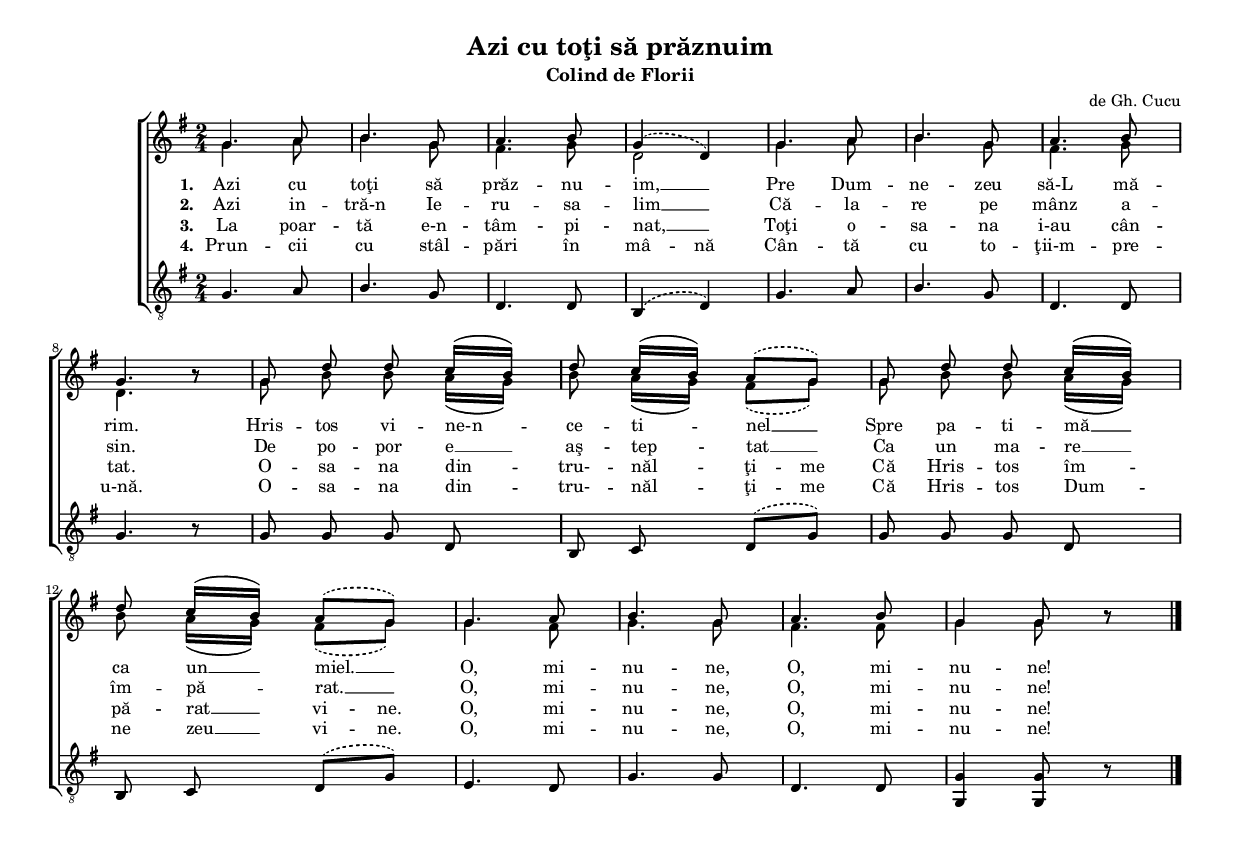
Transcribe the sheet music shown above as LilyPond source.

\version "2.10.10"
\include "defines.ly"
\include "preamble.ly"

\header {
  title = "Azi cu toţi să prăznuim"
  subtitle = "Colind de Florii"
  composer = "de Gh. Cucu"
}

global = {
  \globalPreamble
  \key g \major
  \time 2/4
}

allWords = <<
  \new Lyrics \lyricsto "sopranos" {
    \set stanza = "1. "
    Azi cu toţi să prăz -- nu -- im, __
    Pre Dum -- ne -- zeu să-L mă -- rim.
    Hris -- tos vi -- ne-n -- ce -- ti -- nel __
    Spre pa -- ti -- mă __ ca un __ miel. __
    O, mi -- nu -- ne, O, mi -- nu -- ne!
  }
  \new Lyrics \lyricsto "sopranos" {
    \set stanza = "2. "
    Azi in -- tră-n Ie -- ru -- sa -- lim __
    Că -- la -- re pe mânz a -- sin.
    De po -- por e __ aş -- tep -- tat __
    Ca un ma -- re __ îm -- pă -- rat. __
    O, mi -- nu -- ne, O, mi -- nu -- ne!
  }
  \new Lyrics \lyricsto "sopranos" {
    \set stanza = "3. "
    La poar -- tă e-n -- tâm -- pi -- nat, __
    Toţi o -- sa -- na i-au cân -- tat.
    O -- sa -- na din -- tru- -- năl --
    \set ignoreMelismata = ##t
    ţi -- me
    \unset ignoreMelismata
    Că Hris -- tos îm -- pă -- rat __
    \set ignoreMelismata = ##t
    vi -- ne.
    \unset ignoreMelismata
    O, mi -- nu -- ne, O, mi -- nu -- ne!
  }
  \new Lyrics \lyricsto "sopranos" {
    \set stanza = "4. "
    Prun -- cii cu stâl -- pări în
    \set ignoreMelismata = ##t
    mâ -- nă
    \unset ignoreMelismata
    Cân -- tă cu to -- ţii-m -- pre -- u-nă.
    O -- sa -- na din -- tru- -- năl --
    \set ignoreMelismata = ##t
    ţi -- me
    \unset ignoreMelismata
    Că Hris -- tos Dum -- ne zeu __
    \set ignoreMelismata = ##t
    vi -- ne.
    \unset ignoreMelismata
    O, mi -- nu -- ne, O, mi -- nu -- ne!
  }
>>

sopMusic = \relative {
  \autoBeamOff

  g'4. a8
  b4. g8
  a4. b8
  \slurDashed
  g4( d4)
  \slurSolid

  g4. a8
  b4. g8
  a4. b8
  g4. b8\rest

  g8 d'8 d8 c16([ b16)]
  d8 c16([ b16)] \slurDashed a8([ g8)] \slurSolid
  g8 d'8 d8 c16([ b16)]
  d8 c16([ b16)] \slurDashed a8([ g8)] \slurSolid

  g4. a8
  b4. g8
  a4. b8
  g4 g8 b8\rest \bar "|."
}

altoMusic = \relative {
  \autoBeamOff

  g'4. a8
  b4. g8
  fis4. g8
  d2

  g4. a8
  b4. g8
  fis4. g8
  d4. b'8\rest

  g8 b8 b8 a16([ g16)]
  b8 a16([ g16)] \slurDashed fis8([ g8)] \slurSolid
  g8 b8 b8 a16([ g16)]
  b8 a16([ g16)] \slurDashed fis8([ g8)] \slurSolid

  g4. fis8
  g4. g8
  fis4. fis8
  g4 g8 b8\rest
}

tenorMusic = \relative {
  \autoBeamOff
  \slurDashed

  g4. a8
  b4. g8
  d4. d8
  b4( d4)

  g4. a8
  b4. g8
  d4. d8
  g4. b8\rest

  g8 g8 g8 d8
  b8 c8 d8([ g8)]
  g8 g8 g8 d8
  b8 c8 d8([ g8)]

  e4. d8
  g4. g8
  d4. d8
  <g g,>4 <g g,>8 b8\rest  
}

bassMusic = { }

\version "2.12.0"
myScore = \new Score \with {
  \override SpacingSpanner #'shortest-duration-space = #myNoteSpacing
} <<
  \new ChoirStaff <<
    \new Staff = "women" <<
      \new Voice = "sopranos" { \voiceOne \global \sopMusic }
      \new Voice { \voiceTwo \global \altoMusic }
    >>

    \allWords

    \new Staff = "men" <<
      \clef "G_8"
      \new Voice { \voiceOne \global \tenorMusic }
      \new Voice { \voiceTwo \global \bassMusic }
    >>
  >>
>>

\score {
  \myScore
  \layout { }
}

\score {
  \unfoldRepeats
  \myScore
  \midi { \midiDirectives }
}

\score {
  \unfoldRepeats
  \new Voice { \global \sopMusic }
  \midi { \midiDirectives }
}

\score {
  \unfoldRepeats
  \new Voice { \global \altoMusic }
  \midi { \midiDirectives }
}

\score {
  \unfoldRepeats
  \new Voice { \global \tenorMusic }
  \midi { \midiDirectives }
}

\score {
  \unfoldRepeats
  \new Voice { \global \bassMusic }
  \midi { \midiDirectives }
}

